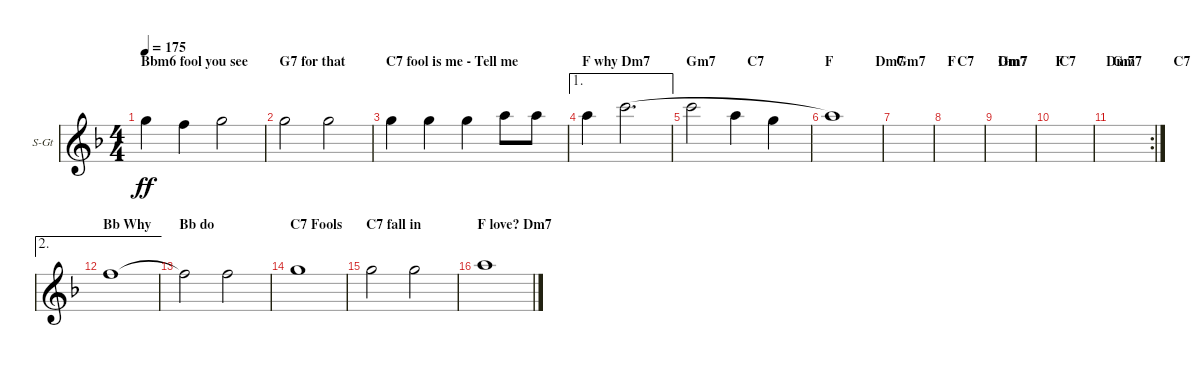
\bracketExtendMode groupsimilarinstruments
\firstSystemTrackNameOrientation horizontal
\otherSystemsTrackNameOrientation horizontal
\track ("Vocals" "S-Gt") {instrument lead6voice}
\staff {score}
\tuning (E4 B3 G3 D3 A2 E2)
\displaytranspose 12
\ts (4 4)
\section ("" "Bbm6 fool you see")
\tempo 175
\clef g2
\ks f
3.1.4{dy ff} 1.1.4 3.1.2 |
\section ("" "G7 for that")
3.1.2 3.1.2 |
\section ("" "C7 fool is me - Tell me")
3.1.4 3.1.4 3.1.4 5.1.8 5.1.8 |
\ae 1
\section ("" "F why Dm7")
5.1.4 8.1.2{d legatoorigin} |
\section ("" "Gm7         C7")
8.1.2{legatoorigin} 5.1.4{legatoorigin} 3.1.4{legatoorigin} |
\section ("" "F            Dm7")
5.1.1 |
\section ("" "Gm7         C7")
|
\section ("" "F            Dm7")
|
\section ("" "Gm7         C7")
|
\section ("" "F            Dm7")
|
\rc 2
\section ("" "Gm7         C7")
|
\ae 2
\section ("" "Bb Why")
15.4.1 |
\section ("" "Bb do")
15.4{t}.2 15.4.2 |
\section ("" "C7 Fools")
22.5.1 |
\section ("" "C7 fall in")
22.5.2 22.5.2 |
\section ("" "F love? Dm7")
24.5.1
